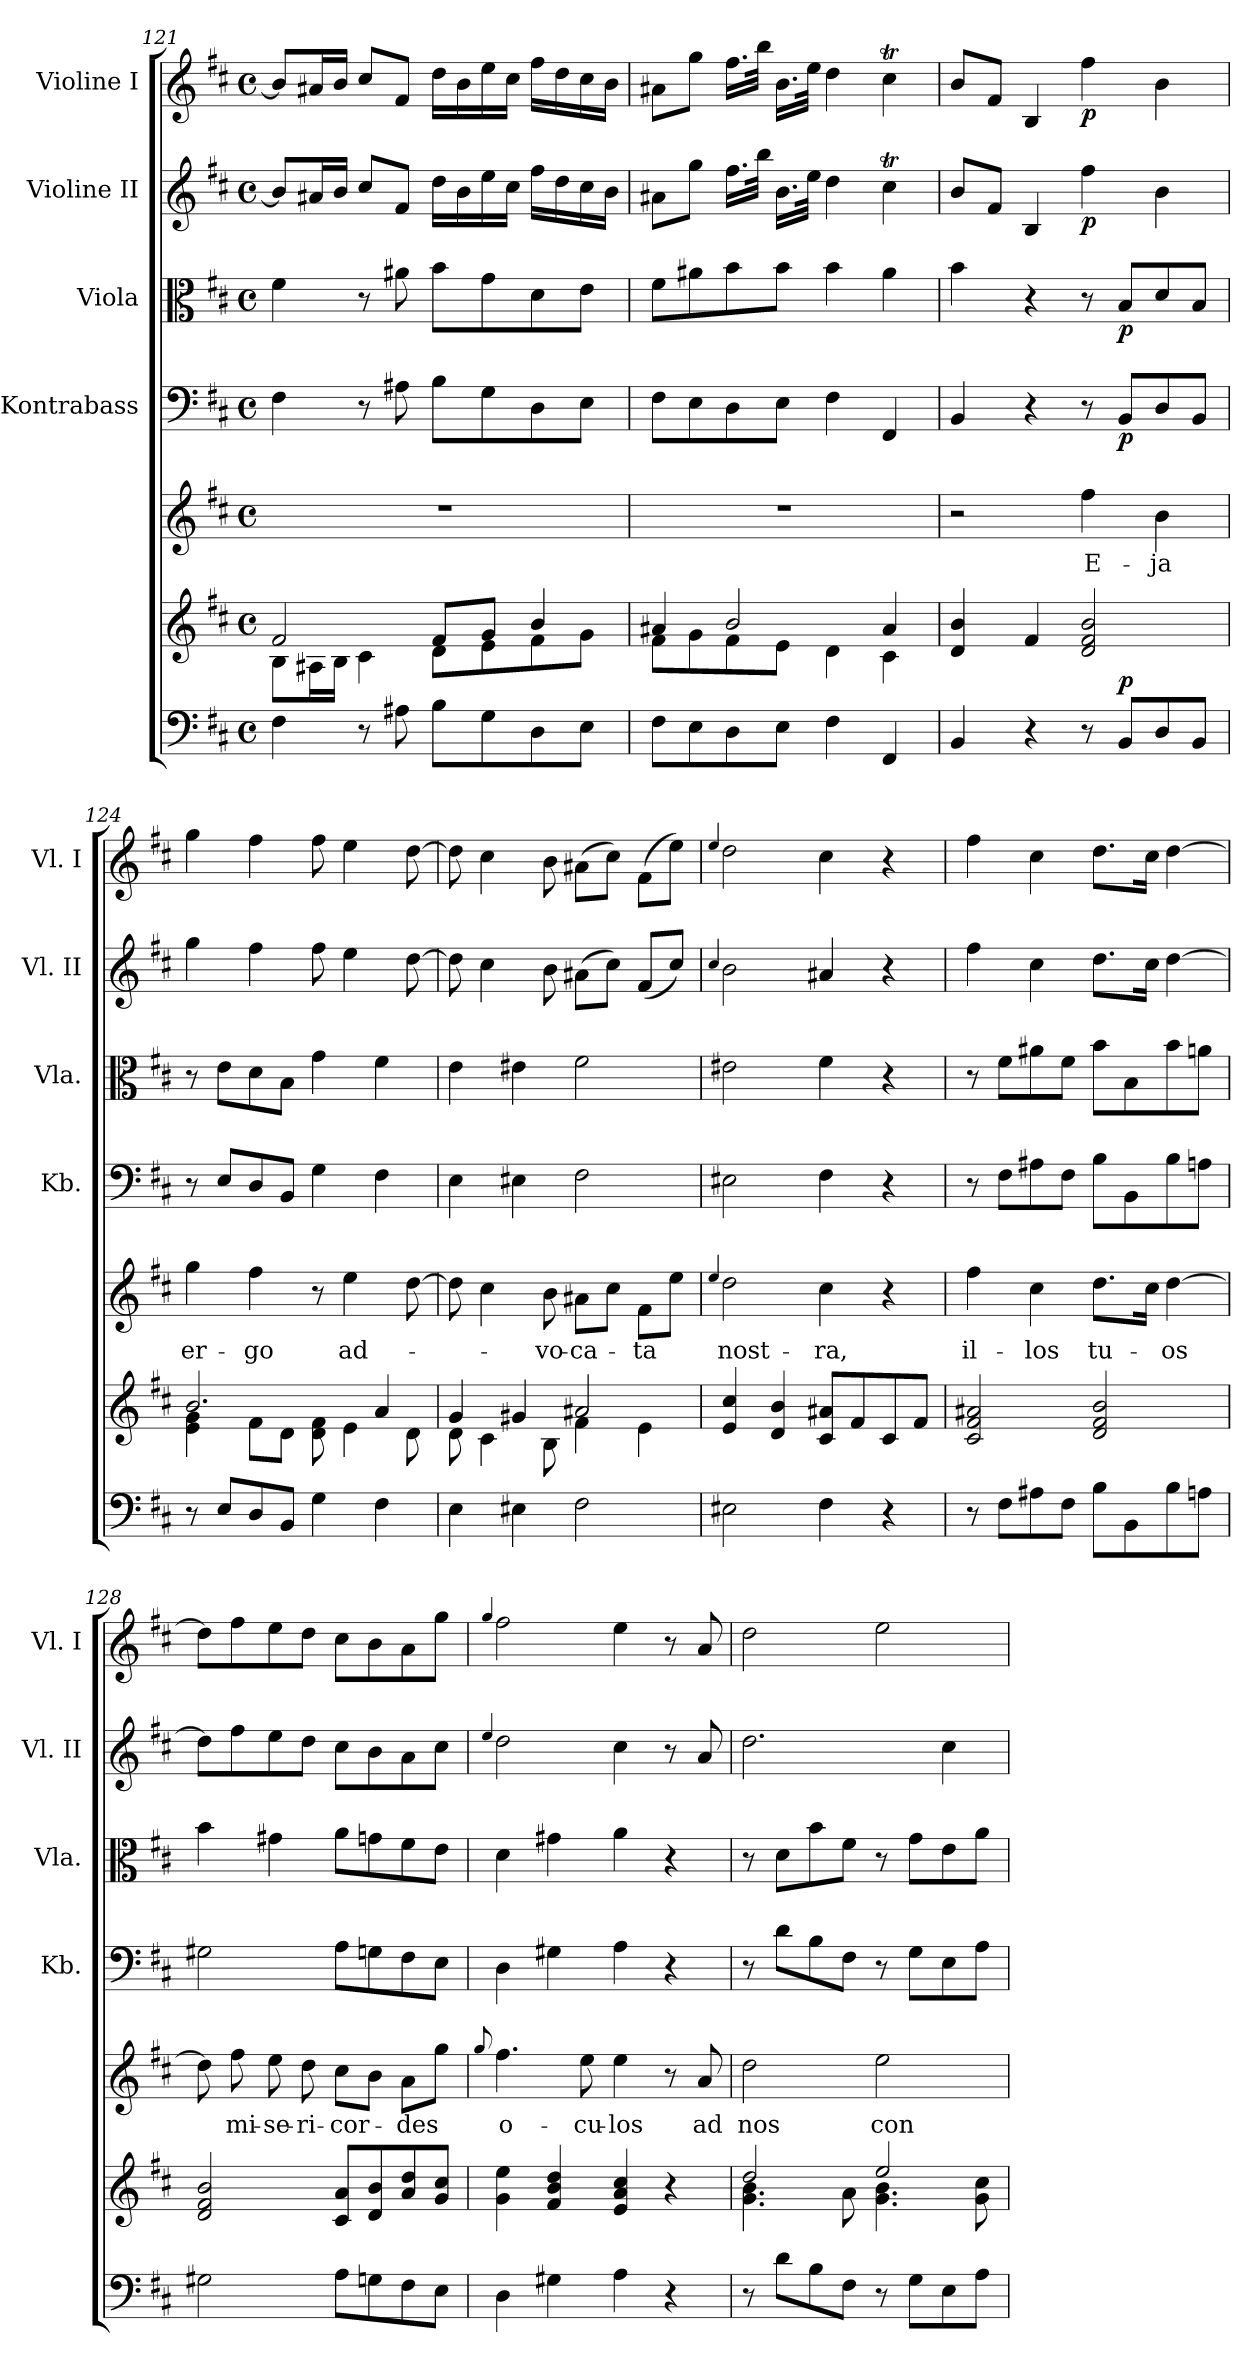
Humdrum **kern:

**kern	**kern	**dynam	**kern	**text	**kern	**dynam	**kern	**dynam	**kern	**dynam	**kern	**dynam
*part6	*part6	*part6	*part5	*part5	*part4	*part4	*part3	*part3	*part2	*part2	*part1	*part1
*staff7	*staff6	*staff6/7	*staff5	*staff5	*staff4	*staff4	*staff3	*staff3	*staff2	*staff2	*staff1	*staff1
*	*	*	*	*	*I"Kontrabass	*	*I"Viola	*	*I"Violine II	*	*I"Violine I	*
*	*	*	*	*	*I'Kb.	*	*I'Vla.	*	*I'Vl. II	*	*I'Vl. I	*
*clefF4	*clefG2	*	*clefG2	*	*clefF4	*	*clefC3	*	*clefG2	*	*clefG2	*
*	*	*	*	*	*ITrd7c12	*	*	*	*	*	*	*
*k[f#c#]	*k[f#c#]	*	*k[f#c#]	*	*k[f#c#]	*	*k[f#c#]	*	*k[f#c#]	*	*k[f#c#]	*
*D:	*D:	*	*D:	*	*D:	*	*D:	*	*D:	*	*D:	*
*M4/4	*M4/4	*	*M4/4	*	*M4/4	*	*M4/4	*	*M4/4	*	*M4/4	*
*met(c)	*met(c)	*	*met(c)	*	*met(c)	*	*met(c)	*	*met(c)	*	*met(c)	*
=121	=121	=121	=121	=121	=121	=121	=121	=121	=121	=121	=121	=121
*	*^	*	*	*	*	*	*	*	*	*	*	*
4F#\	2f#/	8B\L	.	1r	.	4FF#\	.	4f#\	.	8b/L]	.	8b/L]	.
.	.	16A#X\L	.	.	.	.	.	.	.	16a#X/L	.	16a#X/L	.
.	.	16B\JJ	.	.	.	.	.	.	.	16b/JJ	.	16b/JJ	.
8r	.	4c#\	.	.	.	8r	.	8r	.	8cc#/L	.	8cc#/L	.
8A#X\	.	.	.	.	.	8AA#X\	.	8a#X\	.	8f#/J	.	8f#/J	.
8B\L	8f#/L	8d\L	.	.	.	8BB\L	.	8b\L	.	16dd\LL	.	16dd\LL	.
.	.	.	.	.	.	.	.	.	.	16b\	.	16b\	.
8G\	8g/J	8e\	.	.	.	8GG\	.	8g\	.	16ee\	.	16ee\	.
.	.	.	.	.	.	.	.	.	.	16cc#\JJ	.	16cc#\JJ	.
8D\	4b/	8f#\	.	.	.	8DD\	.	8d\	.	16ff#\LL	.	16ff#\LL	.
.	.	.	.	.	.	.	.	.	.	16dd\	.	16dd\	.
8E\J	.	8g\J	.	.	.	8EE\J	.	8e\J	.	16cc#\	.	16cc#\	.
.	.	.	.	.	.	.	.	.	.	16b\JJ	.	16b\JJ	.
!!LO:PB:g=z
=122	=122	=122	=122	=122	=122	=122	=122	=122	=122	=122	=122	=122	=122
8F#\L	4a#X/	8f#\L	.	1r	.	8FF#\L	.	8f#\L	.	8a#X\L	.	8a#X\L	.
8E\	.	8g\	.	.	.	8EE\	.	8a#X\	.	8gg\J	.	8gg\J	.
8D\	2b/	8f#\	.	.	.	8DD\	.	8b\	.	16.ff#\LL	.	16.ff#\LL	.
.	.	.	.	.	.	.	.	.	.	32bb\JJk	.	32bb\JJk	.
8E\J	.	8e\J	.	.	.	8EE\J	.	8b\J	.	16.b\LL	.	16.b\LL	.
.	.	.	.	.	.	.	.	.	.	32ee\JJk	.	32ee\JJk	.
4F#\	.	4d\	.	.	.	4FF#\	.	4b\	.	4dd\	.	4dd\	.
4FF#/	4a#/	4c#\	.	.	.	4FFF#/	.	4a#\	.	4cc#t\	.	4cc#t\	.
*	*v	*v	*	*	*	*	*	*	*	*	*	*	*
=123	=123	=123	=123	=123	=123	=123	=123	=123	=123	=123	=123	=123
4BB/	4d/ 4b/	.	2r	.	4BBB/	.	4b\	.	8b/L	.	8b/L	.
.	.	.	.	.	.	.	.	.	8f#/J	.	8f#/J	.
4r	4f#/	.	.	.	4r	.	4r	.	4B/	.	4B/	.
!	!	!	!	!LO:LY:b	!	!	!	!	!	!LO:DY:b	!	!LO:DY:b
8r	2d/ 2f#/ 2b/	.	4ff#\	E-	8r	.	8r	.	4ff#\	p	4ff#\	p
!	!	!LO:DY:a=2	!	!	!	!LO:DY:b	!	!LO:DY:b	!	!	!	!
8BB/L	.	p	.	.	8BBB/L	p	8B/L	p	.	.	.	.
!	!	!	!	!LO:LY:b	!	!	!	!	!	!	!	!
8D/	.	.	4b\	-ja	8DD/	.	8d/	.	4b\	.	4b\	.
8BB/J	.	.	.	.	8BBB/J	.	8B/J	.	.	.	.	.
=124	=124	=124	=124	=124	=124	=124	=124	=124	=124	=124	=124	=124
*	*^	*	*	*	*	*	*	*	*	*	*	*
!	!	!	!	!	!LO:LY:b	!	!	!	!	!	!	!	!
8r	2.b/	4e\ 4g\	.	4gg\	er-	8r	.	8r	.	4gg\	.	4gg\	.
8E/L	.	.	.	.	.	8EE/L	.	8e\L	.	.	.	.	.
!	!	!	!	!	!LO:LY:b	!	!	!	!	!	!	!	!
8D/	.	8f#\L	.	4ff#\	-go	8DD/	.	8d\	.	4ff#\	.	4ff#\	.
8BB/J	.	8d\J	.	.	.	8BBB/J	.	8B\J	.	.	.	.	.
4G\	.	8d\ 8f#\	.	8r	.	4GG\	.	4g\	.	8ff#\	.	8ff#\	.
!	!	!	!	!	!LO:LY:b	!	!	!	!	!	!	!	!
.	.	4e\	.	4ee\	ad-	.	.	.	.	4ee\	.	4ee\	.
4F#\	4a/	.	.	.	.	4FF#\	.	4f#\	.	.	.	.	.
.	.	8d\	.	[8dd\	.	.	.	.	.	[8dd\	.	[8dd\	.
=125	=125	=125	=125	=125	=125	=125	=125	=125	=125	=125	=125	=125	=125
4E\	4g/	8d\	.	8dd\]	.	4EE\	.	4e\	.	8dd\]	.	8dd\]	.
.	.	4c#\	.	4cc#\	.	.	.	.	.	4cc#\	.	4cc#\	.
4E#X\	4g#X/	.	.	.	.	4EE#X\	.	4e#X\	.	.	.	.	.
!	!	!	!	!	!LO:LY:b	!	!	!	!	!	!	!	!
.	.	8B\	.	8b\	-vo-	.	.	.	.	8b\	.	8b\	.
!	!	!	!	!	!LO:LY:b	!	!	!	!	!	!	!	!
2F#\	2a#X/	4f#\	.	8a#X\L	-ca-	2FF#\	.	2f#\	.	(>8a#X\L	.	(>8a#X\L	.
.	.	.	.	8cc#\J	.	.	.	.	.	8cc#\J)	.	8cc#\J)	.
!	!	!	!	!	!LO:LY:b	!	!	!	!	!	!	!	!
.	.	4e\	.	8f#\L	-ta	.	.	.	.	(<8f#/L	.	(>8f#\L	.
.	.	.	.	8ee\J	.	.	.	.	.	8cc#/J)	.	8ee\J)	.
*	*v	*v	*	*	*	*	*	*	*	*	*	*	*
=126	=126	=126	=126	=126	=126	=126	=126	=126	=126	=126	=126	=126
.	.	.	4qqee/	.	.	.	.	.	4qqcc#/	.	4qqee/	.
!	!	!	!	!LO:LY:b	!	!	!	!	!	!	!	!
2E#X\	4e/ 4cc#/	.	2dd\	nost-	2EE#X\	.	2e#X\	.	2b\	.	2dd\	.
.	4d/ 4b/	.	.	.	.	.	.	.	.	.	.	.
!	!	!	!	!LO:LY:b	!	!	!	!	!	!	!	!
4F#\	8c#/ 8a#X/L	.	4cc#\	-ra,	4FF#\	.	4f#\	.	4a#X/	.	4cc#\	.
.	8f#/	.	.	.	.	.	.	.	.	.	.	.
4r	8c#/	.	4r	.	4r	.	4r	.	4r	.	4r	.
.	8f#/J	.	.	.	.	.	.	.	.	.	.	.
!!LO:LB:g=z
=127	=127	=127	=127	=127	=127	=127	=127	=127	=127	=127	=127	=127
!	!	!	!	!LO:LY:b	!	!	!	!	!	!	!	!
8r	2c#/ 2f#/ 2a#X/	.	4ff#\	il-	8r	.	8r	.	4ff#\	.	4ff#\	.
8F#\L	.	.	.	.	8FF#\L	.	8f#\L	.	.	.	.	.
!	!	!	!	!LO:LY:b	!	!	!	!	!	!	!	!
8A#X\	.	.	4cc#\	-los	8AA#X\	.	8a#X\	.	4cc#\	.	4cc#\	.
8F#\J	.	.	.	.	8FF#\J	.	8f#\J	.	.	.	.	.
!	!	!	!	!LO:LY:b	!	!	!	!	!	!	!	!
8B\L	2d/ 2f#/ 2b/	.	8.dd\L	tu-	8BB\L	.	8b\L	.	8.dd\L	.	8.dd\L	.
8BB\	.	.	.	.	8BBB\	.	8B\	.	.	.	.	.
.	.	.	16cc#\Jk	.	.	.	.	.	16cc#\Jk	.	16cc#\Jk	.
!	!	!	!	!LO:LY:b	!	!	!	!	!	!	!	!
8B\	.	.	[4dd\	-os	8BB\	.	8b\	.	[4dd\	.	[4dd\	.
8An\J	.	.	.	.	8AAn\J	.	8an\J	.	.	.	.	.
=128	=128	=128	=128	=128	=128	=128	=128	=128	=128	=128	=128	=128
2G#X\	2d/ 2f#/ 2b/	.	8dd\]	.	2GG#X\	.	4b\	.	8dd\L]	.	8dd\L]	.
!	!	!	!	!LO:LY:b	!	!	!	!	!	!	!	!
.	.	.	8ff#\	mi-	.	.	.	.	8ff#\	.	8ff#\	.
!	!	!	!	!LO:LY:b	!	!	!	!	!	!	!	!
.	.	.	8ee\	-se-	.	.	4g#X\	.	8ee\	.	8ee\	.
!	!	!	!	!LO:LY:b	!	!	!	!	!	!	!	!
.	.	.	8dd\	-ri-	.	.	.	.	8dd\J	.	8dd\J	.
!	!	!	!	!LO:LY:b	!	!	!	!	!	!	!	!
8A\L	8c#/ 8a/L	.	8cc#\L	-cor-	8AA\L	.	8a\L	.	8cc#\L	.	8cc#\L	.
8Gn\	8d/ 8b/	.	8b\J	.	8GGn\	.	8gn\	.	8b\	.	8b\	.
!	!	!	!	!LO:LY:b	!	!	!	!	!	!	!	!
8F#\	8a/ 8dd/	.	8a\L	-des	8FF#\	.	8f#\	.	8a\	.	8a\	.
8E\J	8g/ 8cc#/J	.	8gg\J	.	8EE\J	.	8e\J	.	8cc#\J	.	8gg\J	.
=129	=129	=129	=129	=129	=129	=129	=129	=129	=129	=129	=129	=129
.	.	.	8qqgg/	.	.	.	.	.	4qqee/	.	4qqgg/	.
!	!	!	!	!LO:LY:b	!	!	!	!	!	!	!	!
4D\	4g\ 4ee\	.	4.ff#\	o-	4DD\	.	4d\	.	2dd\	.	2ff#\	.
4G#X\	4f#/ 4b/ 4dd/	.	.	.	4GG#X\	.	4g#X\	.	.	.	.	.
!	!	!	!	!LO:LY:b	!	!	!	!	!	!	!	!
.	.	.	8ee\	-cu-	.	.	.	.	.	.	.	.
!	!	!	!	!LO:LY:b	!	!	!	!	!	!	!	!
4A\	4e/ 4a/ 4cc#/	.	4ee\	-los	4AA\	.	4a\	.	4cc#\	.	4ee\	.
4r	4r	.	8r	.	4r	.	4r	.	8r	.	8r	.
!	!	!	!	!LO:LY:b	!	!	!	!	!	!	!	!
.	.	.	8a/	ad	.	.	.	.	8a/	.	8a/	.
=130	=130	=130	=130	=130	=130	=130	=130	=130	=130	=130	=130	=130
*	*^	*	*	*	*	*	*	*	*	*	*	*
!	!	!	!	!	!LO:LY:b	!	!	!	!	!	!	!	!
8r	2dd/	4.g\ 4.b\	.	2dd\	nos	8r	.	8r	.	2.dd\	.	2dd\	.
8d\L	.	.	.	.	.	8D\L	.	8d\L	.	.	.	.	.
8B\	.	.	.	.	.	8BB\	.	8b\	.	.	.	.	.
8F#\J	.	8a\	.	.	.	8FF#\J	.	8f#\J	.	.	.	.	.
!	!	!	!	!	!LO:LY:b	!	!	!	!	!	!	!	!
8r	2ee/	4.g\ 4.b\	.	2ee\	con-	8r	.	8r	.	.	.	2ee\	.
8G\L	.	.	.	.	.	8GG\L	.	8g\L	.	.	.	.	.
8E\	.	.	.	.	.	8EE\	.	8e\	.	4cc#\	.	.	.
8A\J	.	8g\ 8cc#\	.	.	.	8AA\J	.	8a\J	.	.	.	.	.
*	*v	*v	*	*	*	*	*	*	*	*	*	*	*
=	=	=	=	=	=	=	=	=	=	=	=	=
*-	*-	*-	*-	*-	*-	*-	*-	*-	*-	*-	*-	*-
